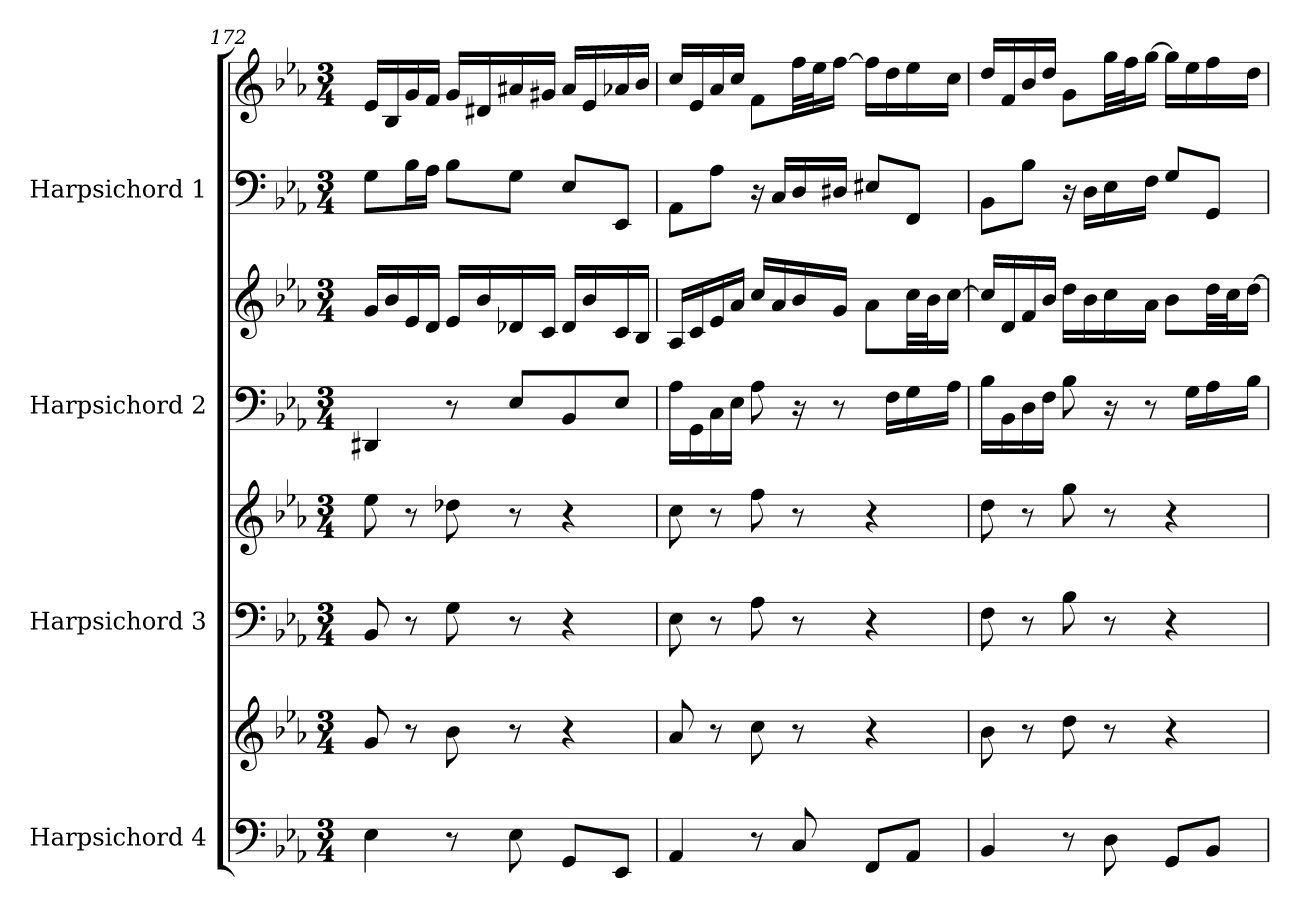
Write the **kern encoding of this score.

**kern	**kern	**kern	**kern	**kern	**kern	**kern	**kern
*part4	*part4	*part3	*part3	*part2	*part2	*part1	*part1
*staff8	*staff7	*staff6	*staff5	*staff4	*staff3	*staff2	*staff1
*I"Harpsichord 4	*	*I"Harpsichord 3	*	*I"Harpsichord 2	*	*I"Harpsichord 1	*
*I'Hp	*	*I'Hp	*	*I'Hp	*	*I'Hp	*
*clefF4	*clefG2	*clefF4	*clefG2	*clefF4	*clefG2	*clefF4	*clefG2
*k[b-e-a-]	*k[b-e-a-]	*k[b-e-a-]	*k[b-e-a-]	*k[b-e-a-]	*k[b-e-a-]	*k[b-e-a-]	*k[b-e-a-]
*M3/4	*M3/4	*M3/4	*M3/4	*M3/4	*M3/4	*M3/4	*M3/4
=172	=172	=172	=172	=172	=172	=172	=172
4E-\	8g/	8BB-/	8ee-\	4DD#X/	16g/LL	8G\L	16e-/LL
.	.	.	.	.	16b-/	.	16B-/
.	8r	8r	8r	.	16e-/	16B-\L	16g/
.	.	.	.	.	16d/JJ	16A-\JJ	16f/JJ
8r	8b-\	8G\	8dd-X\	8r	16e-/LL	8B-\L	16g/LL
.	.	.	.	.	16b-/	.	16d#X/
8E-\	8r	8r	8r	8E-/L	16d-X/	8G\J	16a#X/
.	.	.	.	.	16c/JJ	.	16g#X/JJ
8GG/L	4r	4r	4r	8BB-/	16d-/LL	8E-/L	16a#/LL
.	.	.	.	.	16b-/	.	16e-/
8EE-/J	.	.	.	8E-/J	16c/	8EE-/J	16a-X/
.	.	.	.	.	16B-/JJ	.	16b-/JJ
=173	=173	=173	=173	=173	=173	=173	=173
4AA-/	8a-/	8E-\	8cc\	16A-\LL	16A-/LL	8AA-\L	16cc/LL
.	.	.	.	16GG\	16c/	.	16e-/
.	8r	8r	8r	16C\	16e-/	8A-\J	16a-/
.	.	.	.	16E-\JJ	16a-/JJ	.	16cc/JJ
8r	8cc\	8A-\	8ff\	8A-\	16cc/LL	16r	8f\L
.	.	.	.	.	16a-/	16C/LL	.
8C/	8r	8r	8r	16r	16b-/	16D/	32ff\LL
.	.	.	.	.	.	.	32ee-\J
.	.	.	.	8r	16g/JJ	16D#X/JJ	[16ff\JJ
8FF/L	4r	4r	4r	.	8a-\L	8E#X/L	16ff\LL]
.	.	.	.	16F\LL	.	.	16dd\
8AA-/J	.	.	.	16G\	32cc\LL	8FF/J	16ee-\
.	.	.	.	.	32b-\J	.	.
.	.	.	.	16A-\JJ	[16cc\JJ	.	16cc\JJ
!!LO:PB:g=z
=174	=174	=174	=174	=174	=174	=174	=174
4BB-/	8b-\	8F\	8dd\	16B-\LL	16cc/LL]	8BB-\L	16dd/LL
.	.	.	.	16BB-\	16d/	.	16f/
.	8r	8r	8r	16D\	16f/	8B-\J	16b-/
.	.	.	.	16F\JJ	16b-/JJ	.	16dd/JJ
8r	8dd\	8B-\	8gg\	8B-\	16dd\LL	16r	8g\L
.	.	.	.	.	16b-\	16D\LL	.
8D\	8r	8r	8r	16r	16cc\	16E-\	32gg\LL
.	.	.	.	.	.	.	32ff\J
.	.	.	.	8r	16a-\JJ	16F\JJ	[16gg\JJ
8GG/L	4r	4r	4r	.	8b-\L	8G/L	16gg\LL]
.	.	.	.	16G\LL	.	.	16ee-\
8BB-/J	.	.	.	16A-\	32dd\LL	8GG/J	16ff\
.	.	.	.	.	32cc\J	.	.
.	.	.	.	16B-\JJ	[16dd\JJ	.	16dd\JJ
=	=	=	=	=	=	=	=
*-	*-	*-	*-	*-	*-	*-	*-
